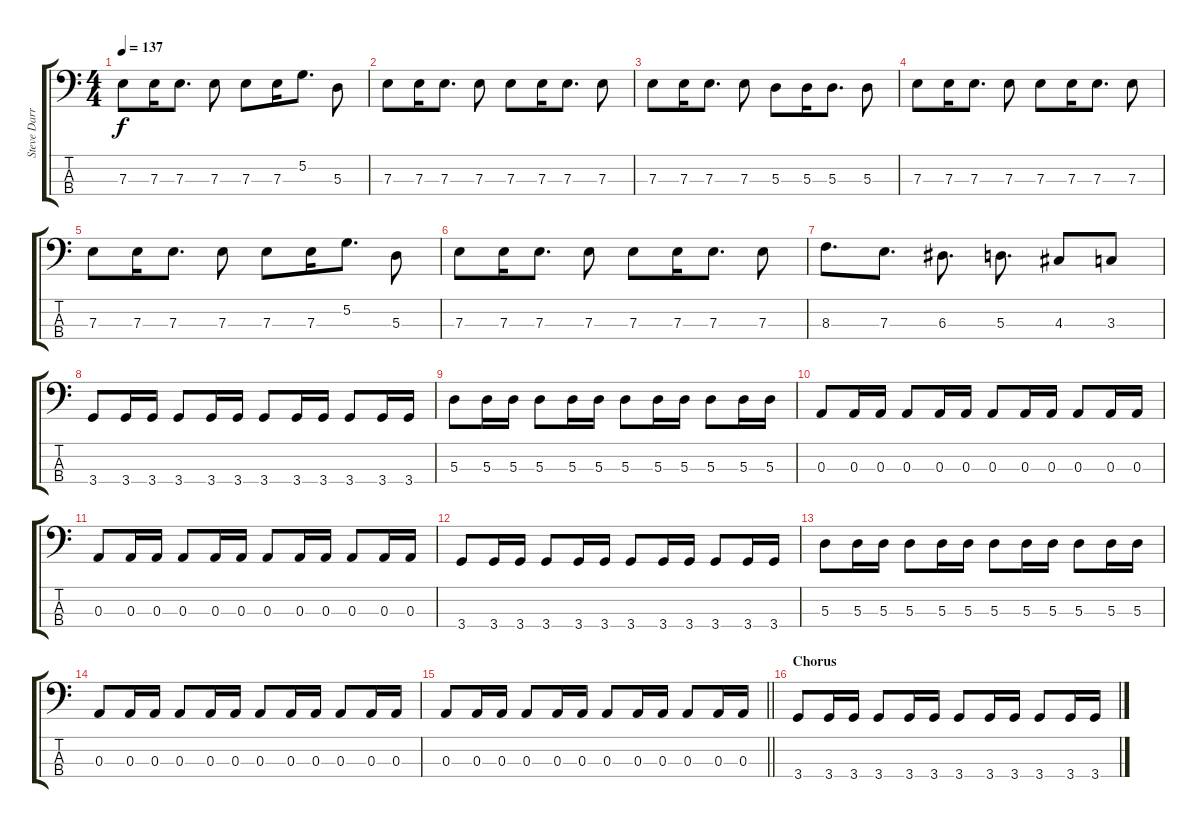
\track ("Steve Darrow" "Steve Darr") {instrument electricbassfinger}
\staff {score tabs}
\tuning (G2 D2 A1 E1) {hide}
\ts (4 4)
\tempo 137
\clef f4
\ks c
7.3.8{dy f} 7.3.16 7.3.8{d} 7.3.8 7.3.8 7.3.16 5.2.8{d} 5.3.8 |
7.3.8 7.3.16 7.3.8{d} 7.3.8 7.3.8 7.3.16 7.3.8{d} 7.3.8 |
7.3.8 7.3.16 7.3.8{d} 7.3.8 5.3.8 5.3.16 5.3.8{d} 5.3.8 |
7.3.8 7.3.16 7.3.8{d} 7.3.8 7.3.8 7.3.16 7.3.8{d} 7.3.8 |
7.3.8 7.3.16 7.3.8{d} 7.3.8 7.3.8 7.3.16 5.2.8{d} 5.3.8 |
7.3.8 7.3.16 7.3.8{d} 7.3.8 7.3.8 7.3.16 7.3.8{d} 7.3.8 |
8.3.8{d} 7.3.8{d} 6.3.8{d} 5.3.8{d} 4.3.8 3.3.8 |
3.4.8 3.4.16 3.4.16 3.4.8 3.4.16 3.4.16 3.4.8 3.4.16 3.4.16 3.4.8 3.4.16 3.4.16 |
5.3.8 5.3.16 5.3.16 5.3.8 5.3.16 5.3.16 5.3.8 5.3.16 5.3.16 5.3.8 5.3.16 5.3.16 |
0.3.8 0.3.16 0.3.16 0.3.8 0.3.16 0.3.16 0.3.8 0.3.16 0.3.16 0.3.8 0.3.16 0.3.16 |
0.3.8 0.3.16 0.3.16 0.3.8 0.3.16 0.3.16 0.3.8 0.3.16 0.3.16 0.3.8 0.3.16 0.3.16 |
3.4.8 3.4.16 3.4.16 3.4.8 3.4.16 3.4.16 3.4.8 3.4.16 3.4.16 3.4.8 3.4.16 3.4.16 |
5.3.8 5.3.16 5.3.16 5.3.8 5.3.16 5.3.16 5.3.8 5.3.16 5.3.16 5.3.8 5.3.16 5.3.16 |
0.3.8 0.3.16 0.3.16 0.3.8 0.3.16 0.3.16 0.3.8 0.3.16 0.3.16 0.3.8 0.3.16 0.3.16 |
\barLineRight lightlight
0.3.8 0.3.16 0.3.16 0.3.8 0.3.16 0.3.16 0.3.8 0.3.16 0.3.16 0.3.8 0.3.16 0.3.16 |
\section ("" "Chorus")
3.4.8 3.4.16 3.4.16 3.4.8 3.4.16 3.4.16 3.4.8 3.4.16 3.4.16 3.4.8 3.4.16 3.4.16
